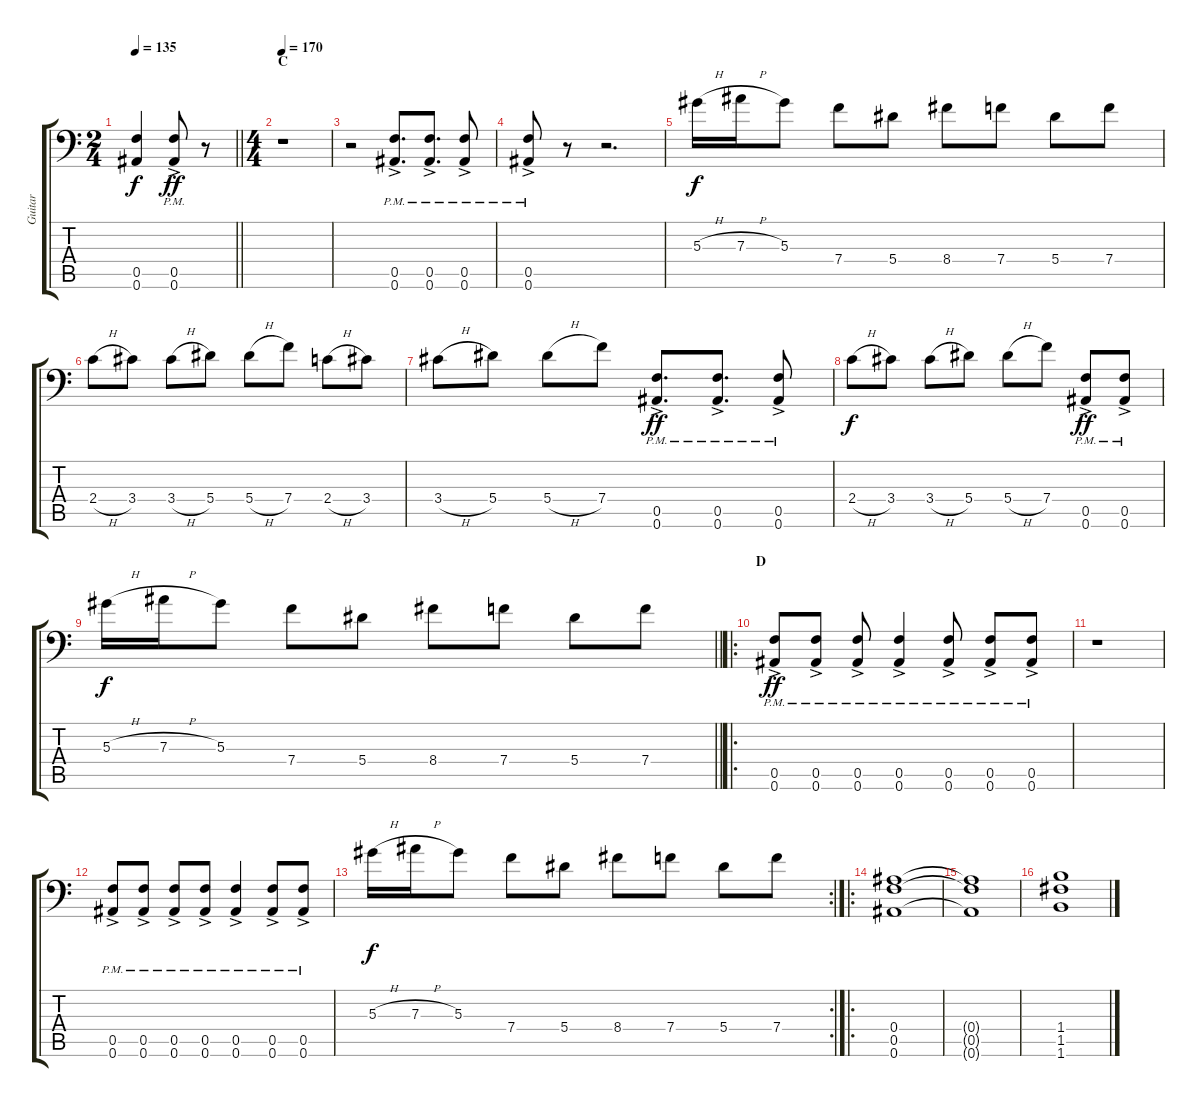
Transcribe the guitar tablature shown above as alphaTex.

\track ("Guitar" "Guitar") {instrument distortionguitar}
\staff {score tabs}
\tuning (C4 G3 Eb3 Bb2 F2 Bb1) {hide}
\ts (2 4)
\tempo 135
\clef f4
\barLineRight lightlight
\ks c
(0.5{t} 0.6{t}).4{dy f} (0.5{ac pm} 0.6{ac pm}).8{dy ff} r.8 |
\ts (4 4)
\section ("" "C")
\tempo 170
r.1 |
r.2 (0.5{ac pm} 0.6{ac pm}).8{d} (0.5{ac pm} 0.6{ac pm}).8{d} (0.5{ac pm} 0.6{ac pm}).8 |
(0.5{ac pm} 0.6{ac pm}).8 r.8 r.2{d} |
5.3{h}.16{dy f} 7.3{h}.16 5.3.8 7.4.8 5.4.8 8.4.8 7.4.8 5.4.8 7.4.8 |
2.4{h}.8 3.4.8 3.4{h}.8 5.4.8 5.4{h}.8 7.4.8 2.4{h}.8 3.4.8 |
3.4{h}.8 5.4.8 5.4{h}.8 7.4.8 (0.5{ac pm} 0.6{ac pm}).8{d dy ff} (0.5{ac pm} 0.6{ac pm}).8{d} (0.5{ac pm} 0.6{ac pm}).8 |
2.4{h}.8{dy f} 3.4.8 3.4{h}.8 5.4.8 5.4{h}.8 7.4.8 (0.5{ac pm} 0.6{ac pm}).8{dy ff} (0.5{ac pm} 0.6{ac pm}).8 |
\barLineRight lightlight
5.3{h}.16{dy f} 7.3{h}.16 5.3.8 7.4.8 5.4.8 8.4.8 7.4.8 5.4.8 7.4.8 |
\ro
\section ("" "D")
(0.5{ac pm} 0.6{ac pm}).8{dy ff} (0.5{ac pm} 0.6{ac pm}).8 (0.5{ac pm} 0.6{ac pm}).8 (0.5{ac pm} 0.6{ac pm}).4 (0.5{ac pm} 0.6{ac pm}).8 (0.5{ac pm} 0.6{ac pm}).8 (0.5{ac pm} 0.6{ac pm}).8 |
r.1 |
(0.5{ac pm} 0.6{ac pm}).8 (0.5{ac pm} 0.6{ac pm}).8 (0.5{ac pm} 0.6{ac pm}).8 (0.5{ac pm} 0.6{ac pm}).8 (0.5{ac pm} 0.6{ac pm}).4 (0.5{ac pm} 0.6{ac pm}).8 (0.5{ac pm} 0.6{ac pm}).8 |
\rc 2
5.3{h}.16{dy f} 7.3{h}.16 5.3.8 7.4.8 5.4.8 8.4.8 7.4.8 5.4.8 7.4.8 |
\ro
(0.4 0.5 0.6).1 |
(0.4{t} 0.5{t} 0.6{t}).1 |
(1.4 1.5 1.6).1
